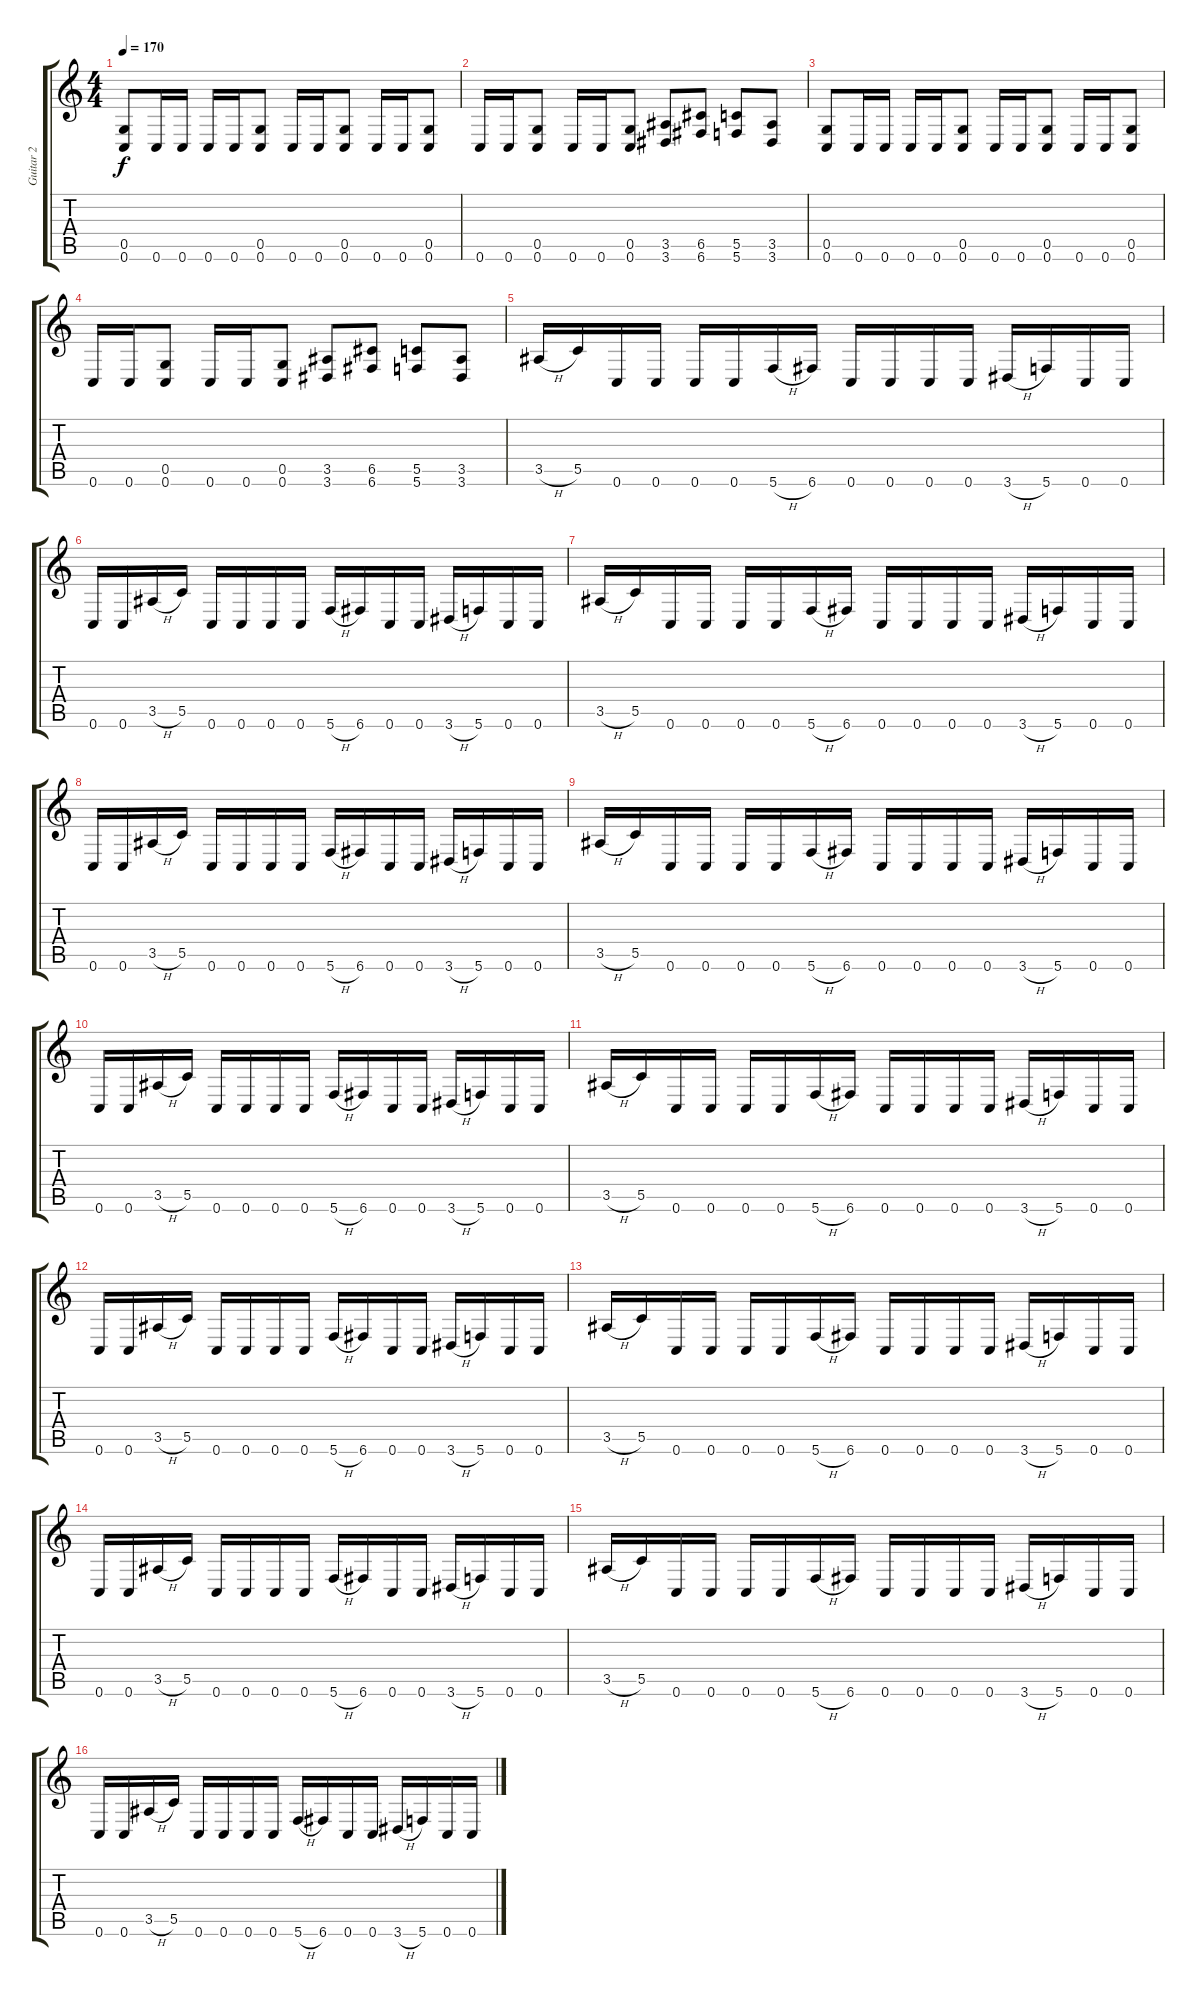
\track ("Guitar 2" "Guitar 2") {instrument distortionguitar}
\staff {score tabs}
\tuning (D4 A3 F3 C3 G2 C2) {hide}
\ts (4 4)
\tempo 170
\clef g2
\ks c
(0.5 0.6).8{dy f} 0.6.16 0.6.16 0.6.16 0.6.16 (0.5 0.6).8 0.6.16 0.6.16 (0.5 0.6).8 0.6.16 0.6.16 (0.5 0.6).8 |
0.6.16 0.6.16 (0.5 0.6).8 0.6.16 0.6.16 (0.5 0.6).8 (3.5 3.6).8 (6.5 6.6).8 (5.5 5.6).8 (3.5 3.6).8 |
(0.5 0.6).8 0.6.16 0.6.16 0.6.16 0.6.16 (0.5 0.6).8 0.6.16 0.6.16 (0.5 0.6).8 0.6.16 0.6.16 (0.5 0.6).8 |
0.6.16 0.6.16 (0.5 0.6).8 0.6.16 0.6.16 (0.5 0.6).8 (3.5 3.6).8 (6.5 6.6).8 (5.5 5.6).8 (3.5 3.6).8 |
\section ("" "")
3.5{h}.16 5.5.16 0.6.16 0.6.16 0.6.16 0.6.16 5.6{h}.16 6.6.16 0.6.16 0.6.16 0.6.16 0.6.16 3.6{h}.16 5.6.16 0.6.16 0.6.16 |
0.6.16 0.6.16 3.5{h}.16 5.5.16 0.6.16 0.6.16 0.6.16 0.6.16 5.6{h}.16 6.6.16 0.6.16 0.6.16 3.6{h}.16 5.6.16 0.6.16 0.6.16 |
3.5{h}.16 5.5.16 0.6.16 0.6.16 0.6.16 0.6.16 5.6{h}.16 6.6.16 0.6.16 0.6.16 0.6.16 0.6.16 3.6{h}.16 5.6.16 0.6.16 0.6.16 |
0.6.16 0.6.16 3.5{h}.16 5.5.16 0.6.16 0.6.16 0.6.16 0.6.16 5.6{h}.16 6.6.16 0.6.16 0.6.16 3.6{h}.16 5.6.16 0.6.16 0.6.16 |
3.5{h}.16 5.5.16 0.6.16 0.6.16 0.6.16 0.6.16 5.6{h}.16 6.6.16 0.6.16 0.6.16 0.6.16 0.6.16 3.6{h}.16 5.6.16 0.6.16 0.6.16 |
0.6.16 0.6.16 3.5{h}.16 5.5.16 0.6.16 0.6.16 0.6.16 0.6.16 5.6{h}.16 6.6.16 0.6.16 0.6.16 3.6{h}.16 5.6.16 0.6.16 0.6.16 |
3.5{h}.16 5.5.16 0.6.16 0.6.16 0.6.16 0.6.16 5.6{h}.16 6.6.16 0.6.16 0.6.16 0.6.16 0.6.16 3.6{h}.16 5.6.16 0.6.16 0.6.16 |
0.6.16 0.6.16 3.5{h}.16 5.5.16 0.6.16 0.6.16 0.6.16 0.6.16 5.6{h}.16 6.6.16 0.6.16 0.6.16 3.6{h}.16 5.6.16 0.6.16 0.6.16 |
3.5{h}.16 5.5.16 0.6.16 0.6.16 0.6.16 0.6.16 5.6{h}.16 6.6.16 0.6.16 0.6.16 0.6.16 0.6.16 3.6{h}.16 5.6.16 0.6.16 0.6.16 |
0.6.16 0.6.16 3.5{h}.16 5.5.16 0.6.16 0.6.16 0.6.16 0.6.16 5.6{h}.16 6.6.16 0.6.16 0.6.16 3.6{h}.16 5.6.16 0.6.16 0.6.16 |
3.5{h}.16 5.5.16 0.6.16 0.6.16 0.6.16 0.6.16 5.6{h}.16 6.6.16 0.6.16 0.6.16 0.6.16 0.6.16 3.6{h}.16 5.6.16 0.6.16 0.6.16 |
0.6.16 0.6.16 3.5{h}.16 5.5.16 0.6.16 0.6.16 0.6.16 0.6.16 5.6{h}.16 6.6.16 0.6.16 0.6.16 3.6{h}.16 5.6.16 0.6.16 0.6.16
